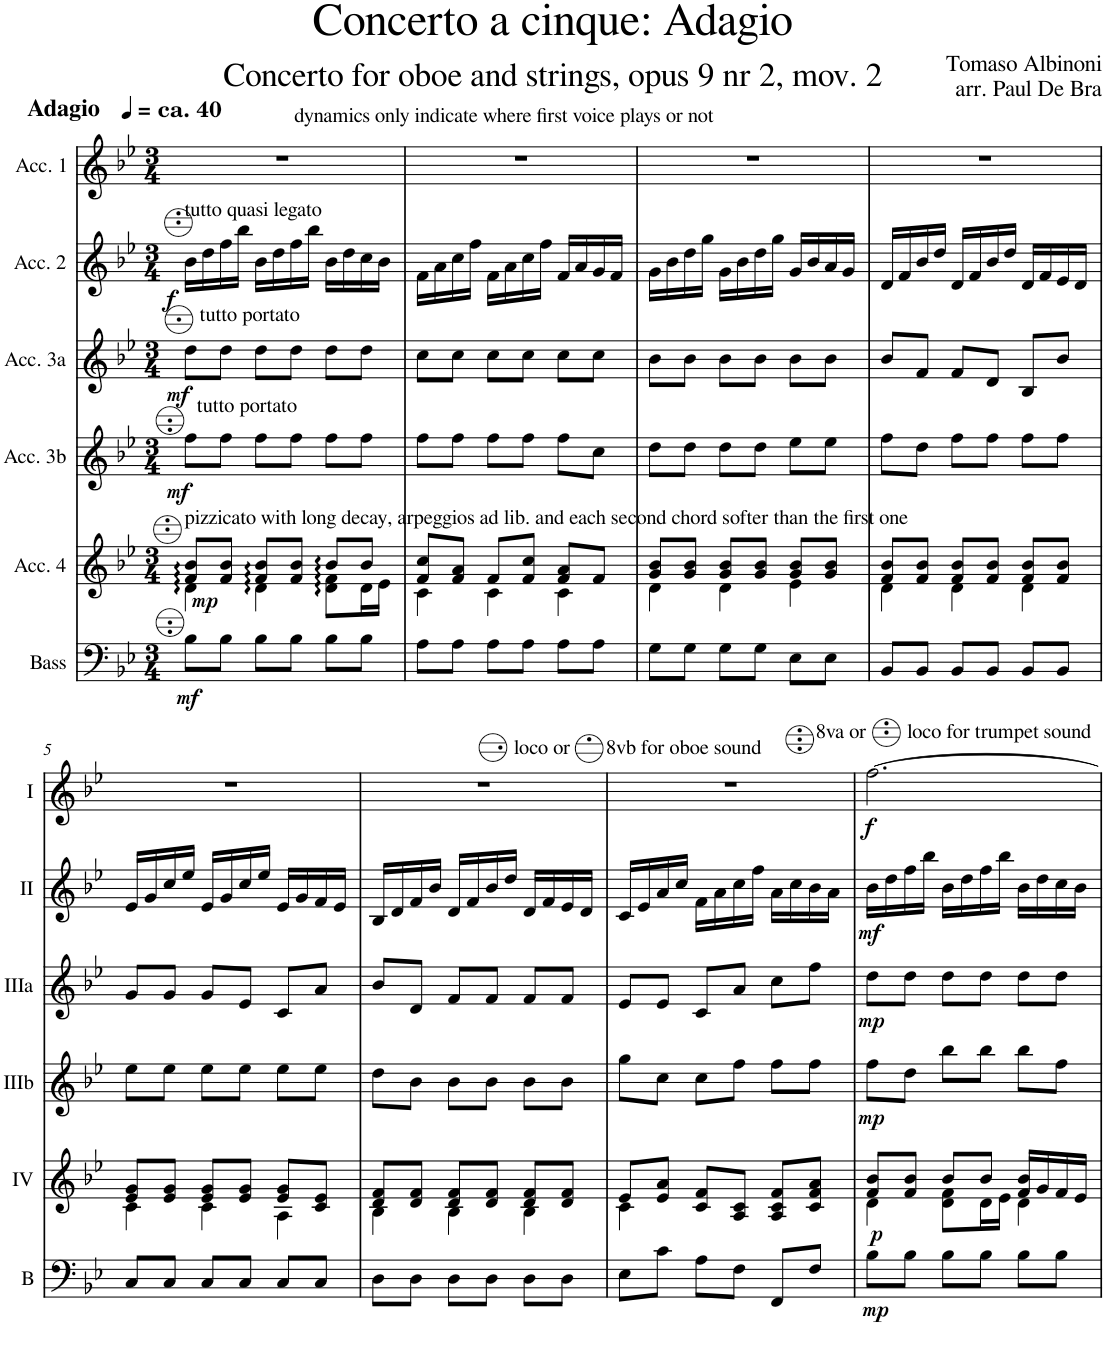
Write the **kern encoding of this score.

**kern	**dynam	**kern	**dynam	**kern	**dynam	**kern	**dynam	**kern	**dynam	**kern	**dynam
*part6	*part6	*part5	*part5	*part4	*part4	*part3	*part3	*part2	*part2	*part1	*part1
*staff6	*staff6	*staff5	*staff5	*staff4	*staff4	*staff3	*staff3	*staff2	*staff2	*staff1	*staff1
*I"Bass	*	*I"Acc. 4	*	*I"Acc. 3b	*	*I"Acc. 3a	*	*I"Acc. 2	*	*I"Acc. 1	*
*I'B	*	*	*	*	*	*	*	*	*	*	*
*clefF4	*	*clefG2	*	*clefG2	*	*clefG2	*	*clefG2	*	*clefG2	*
*Trd7c12	*	*	*	*Trd7c12	*	*	*	*	*	*	*
*k[b-e-]	*	*k[b-e-]	*	*k[b-e-]	*	*k[b-e-]	*	*k[b-e-]	*	*k[b-e-]	*
*M3/4	*	*M3/4	*	*M3/4	*	*M3/4	*	*M3/4	*	*M3/4	*
=1	=1	=1	=1	=1	=1	=1	=1	=1	=1	=1	=1
*	*	*^	*	*	*	*	*	*	*	*	*
!	!	!	!	!	!	!	!	!	!	!	!LO:TX:a:B:t=ca. 40	!
!	!	!	!	!	!	!	!	!	!	!	!LO:TX:a:B:t=Adagio	!
!	!	!	!	!	!	!	!	!	!	!	!LO:TX:a:t=dynamics only indicate where first voice plays or not	!
!	!	!	!	!	!	!	!	!	!LO:TX:a:t=tutto quasi legato	!	!	!
!	!	!	!	!	!	!	!LO:TX:a:t=tutto portato	!	!	!	!	!
!	!	!	!	!	!LO:TX:a:t=tutto portato	!	!	!	!	!	!	!
!	!	!LO:TX:a:t=pizzicato with long decay, arpeggios ad lib. and each second chord softer than the first one	!	!	!	!	!	!	!	!	!	!
!	!LO:DY:b	!	!	!LO:DY:b	!	!LO:DY:b	!	!LO:DY:b	!	!LO:DY:b	!	!
8B-\L	mf	8f/: 8b-/:L	4d\	mp	8ff\L	mf	8dd\L	mf	16b-\LL	f	2.r	.
.	.	.	.	.	.	.	.	.	16dd\	.	.	.
8B-\J	.	8f/ 8b-/J	.	.	8ff\J	.	8dd\J	.	16ff\	.	.	.
.	.	.	.	.	.	.	.	.	16bb-\JJ	.	.	.
8B-\L	.	8f/: 8b-/:L	4d\	.	8ff\L	.	8dd\L	.	16b-\LL	.	.	.
.	.	.	.	.	.	.	.	.	16dd\	.	.	.
8B-\J	.	8f/ 8b-/J	.	.	8ff\J	.	8dd\J	.	16ff\	.	.	.
.	.	.	.	.	.	.	.	.	16bb-\JJ	.	.	.
8B-\L	.	8b-/L	8d\: 8f\:L	.	8ff\L	.	8dd\L	.	16b-\LL	.	.	.
.	.	.	.	.	.	.	.	.	16dd\	.	.	.
8B-\J	.	8b-/J	16d\L	.	8ff\J	.	8dd\J	.	16cc\	.	.	.
.	.	.	16e-\JJ	.	.	.	.	.	16b-\JJ	.	.	.
=2	=2	=2	=2	=2	=2	=2	=2	=2	=2	=2	=2	=2
8A\L	.	8f/ 8cc/L	4c\	.	8ff\L	.	8cc\L	.	16f\LL	.	2.r	.
.	.	.	.	.	.	.	.	.	16a\	.	.	.
8A\J	.	8f/ 8a/J	.	.	8ff\J	.	8cc\J	.	16cc\	.	.	.
.	.	.	.	.	.	.	.	.	16ff\JJ	.	.	.
8A\L	.	8f/L	4c\	.	8ff\L	.	8cc\L	.	16f\LL	.	.	.
.	.	.	.	.	.	.	.	.	16a\	.	.	.
8A\J	.	8f/ 8cc/J	.	.	8ff\J	.	8cc\J	.	16cc\	.	.	.
.	.	.	.	.	.	.	.	.	16ff\JJ	.	.	.
8A\L	.	8f/ 8a/L	4c\	.	8ff\L	.	8cc\L	.	16f/LL	.	.	.
.	.	.	.	.	.	.	.	.	16a/	.	.	.
8A\J	.	8f/J	.	.	8cc\J	.	8cc\J	.	16g/	.	.	.
.	.	.	.	.	.	.	.	.	16f/JJ	.	.	.
=3	=3	=3	=3	=3	=3	=3	=3	=3	=3	=3	=3	=3
8G\L	.	8g/ 8b-/L	4d\	.	8dd\L	.	8b-\L	.	16g\LL	.	2.r	.
.	.	.	.	.	.	.	.	.	16b-\	.	.	.
8G\J	.	8g/ 8b-/J	.	.	8dd\J	.	8b-\J	.	16dd\	.	.	.
.	.	.	.	.	.	.	.	.	16gg\JJ	.	.	.
8G\L	.	8g/ 8b-/L	4d\	.	8dd\L	.	8b-\L	.	16g\LL	.	.	.
.	.	.	.	.	.	.	.	.	16b-\	.	.	.
8G\J	.	8g/ 8b-/J	.	.	8dd\J	.	8b-\J	.	16dd\	.	.	.
.	.	.	.	.	.	.	.	.	16gg\JJ	.	.	.
8E-\L	.	8g/ 8b-/L	4e-\	.	8ee-\L	.	8b-\L	.	16g/LL	.	.	.
.	.	.	.	.	.	.	.	.	16b-/	.	.	.
8E-\J	.	8g/ 8b-/J	.	.	8ee-\J	.	8b-\J	.	16a/	.	.	.
.	.	.	.	.	.	.	.	.	16g/JJ	.	.	.
=4	=4	=4	=4	=4	=4	=4	=4	=4	=4	=4	=4	=4
8BB-/L	.	8f/ 8b-/L	4d\	.	8ff\L	.	8b-/L	.	16d/LL	.	2.r	.
.	.	.	.	.	.	.	.	.	16f/	.	.	.
8BB-/J	.	8f/ 8b-/J	.	.	8dd\J	.	8f/J	.	16b-/	.	.	.
.	.	.	.	.	.	.	.	.	16dd/JJ	.	.	.
8BB-/L	.	8f/ 8b-/L	4d\	.	8ff\L	.	8f/L	.	16d/LL	.	.	.
.	.	.	.	.	.	.	.	.	16f/	.	.	.
8BB-/J	.	8f/ 8b-/J	.	.	8ff\J	.	8d/J	.	16b-/	.	.	.
.	.	.	.	.	.	.	.	.	16dd/JJ	.	.	.
8BB-/L	.	8f/ 8b-/L	4d\	.	8ff\L	.	8B-/L	.	16d/LL	.	.	.
.	.	.	.	.	.	.	.	.	16f/	.	.	.
8BB-/J	.	8f/ 8b-/J	.	.	8ff\J	.	8b-/J	.	16e-/	.	.	.
.	.	.	.	.	.	.	.	.	16d/JJ	.	.	.
!!LO:LB:g=z
=5	=5	=5	=5	=5	=5	=5	=5	=5	=5	=5	=5	=5
8C/L	.	8e-/ 8g/L	4c\	.	8ee-\L	.	8g/L	.	16e-/LL	.	2.r	.
.	.	.	.	.	.	.	.	.	16g/	.	.	.
8C/J	.	8e-/ 8g/J	.	.	8ee-\J	.	8g/J	.	16cc/	.	.	.
.	.	.	.	.	.	.	.	.	16ee-/JJ	.	.	.
8C/L	.	8e-/ 8g/L	4c\	.	8ee-\L	.	8g/L	.	16e-/LL	.	.	.
.	.	.	.	.	.	.	.	.	16g/	.	.	.
8C/J	.	8e-/ 8g/J	.	.	8ee-\J	.	8e-/J	.	16cc/	.	.	.
.	.	.	.	.	.	.	.	.	16ee-/JJ	.	.	.
8C/L	.	8e-/ 8g/L	4A\	.	8ee-\L	.	8c/L	.	16e-/LL	.	.	.
.	.	.	.	.	.	.	.	.	16g/	.	.	.
8C/J	.	8c/ 8e-/J	.	.	8ee-\J	.	8a/J	.	16f/	.	.	.
.	.	.	.	.	.	.	.	.	16e-/JJ	.	.	.
=6	=6	=6	=6	=6	=6	=6	=6	=6	=6	=6	=6	=6
8D\L	.	8d/ 8f/L	4B-\	.	8dd\L	.	8b-/L	.	16B-/LL	.	2.r	.
.	.	.	.	.	.	.	.	.	16d/	.	.	.
8D\J	.	8d/ 8f/J	.	.	8b-\J	.	8d/J	.	16f/	.	.	.
.	.	.	.	.	.	.	.	.	16b-/JJ	.	.	.
8D\L	.	8d/ 8f/L	4B-\	.	8b-\L	.	8f/L	.	16d/LL	.	.	.
.	.	.	.	.	.	.	.	.	16f/	.	.	.
8D\J	.	8d/ 8f/J	.	.	8b-\J	.	8f/J	.	16b-/	.	.	.
.	.	.	.	.	.	.	.	.	16dd/JJ	.	.	.
8D\L	.	8d/ 8f/L	4B-\	.	8b-\L	.	8f/L	.	16d/LL	.	.	.
.	.	.	.	.	.	.	.	.	16f/	.	.	.
8D\J	.	8d/ 8f/J	.	.	8b-\J	.	8f/J	.	16e-/	.	.	.
.	.	.	.	.	.	.	.	.	16d/JJ	.	.	.
=7	=7	=7	=7	=7	=7	=7	=7	=7	=7	=7	=7	=7
8E-\L	.	8e-/L	4c\	.	8gg\L	.	8e-/L	.	16c/LL	.	2.r	.
.	.	.	.	.	.	.	.	.	16e-/	.	.	.
8c\J	.	8e-/ 8a/J	.	.	8cc\J	.	8e-/J	.	16a/	.	.	.
.	.	.	.	.	.	.	.	.	16cc/JJ	.	.	.
8A\L	.	8c/ 8f/L	4ryy	.	8cc\L	.	8c/L	.	16f\LL	.	.	.
.	.	.	.	.	.	.	.	.	16a\	.	.	.
8F\J	.	8A/ 8c/J	.	.	8ff\J	.	8a/J	.	16cc\	.	.	.
.	.	.	.	.	.	.	.	.	16ff\JJ	.	.	.
8FF/L	.	8A/ 8c/ 8f/L	4ryy	.	8ff\L	.	8cc\L	.	16a\LL	.	.	.
.	.	.	.	.	.	.	.	.	16cc\	.	.	.
8F/J	.	8c/ 8f/ 8a/J	.	.	8ff\J	.	8ff\J	.	16b-\	.	.	.
.	.	.	.	.	.	.	.	.	16a\JJ	.	.	.
=8	=8	=8	=8	=8	=8	=8	=8	=8	=8	=8	=8	=8
!	!	!	!	!	!	!	!	!	!	!	!LO:TX:a:t=8va or        loco for trumpet sound	!
!	!	!	!	!	!	!	!	!	!	!	!LO:TX:a:t=loco or       8vb for oboe sound	!
!	!LO:DY:b	!	!	!LO:DY:b	!	!LO:DY:b	!	!LO:DY:b	!	!LO:DY:b	!	!LO:DY:b
8B-\L	mp	8f/ 8b-/L	4d\	p	8ff\L	mp	8dd\L	mp	16b-\LL	mf	[2.ff\	f
.	.	.	.	.	.	.	.	.	16dd\	.	.	.
8B-\J	.	8f/ 8b-/J	.	.	8dd\J	.	8dd\J	.	16ff\	.	.	.
.	.	.	.	.	.	.	.	.	16bb-\JJ	.	.	.
8B-\L	.	8b-/L	8d\ 8f\L	.	8bb-\L	.	8dd\L	.	16b-\LL	.	.	.
.	.	.	.	.	.	.	.	.	16dd\	.	.	.
8B-\J	.	8b-/J	16d\L	.	8bb-\J	.	8dd\J	.	16ff\	.	.	.
.	.	.	16e-\JJ	.	.	.	.	.	16bb-\JJ	.	.	.
8B-\L	.	16f/ 16b-/LL	4d\	.	8bb-\L	.	8dd\L	.	16b-\LL	.	.	.
.	.	16g/	.	.	.	.	.	.	16dd\	.	.	.
8B-\J	.	16f/	.	.	8ff\J	.	8dd\J	.	16cc\	.	.	.
.	.	16e-/JJ	.	.	.	.	.	.	16b-\JJ	.	.	.
*	*	*v	*v	*	*	*	*	*	*	*	*	*
=	=	=	=	=	=	=	=	=	=	=	=
*-	*-	*-	*-	*-	*-	*-	*-	*-	*-	*-	*-
